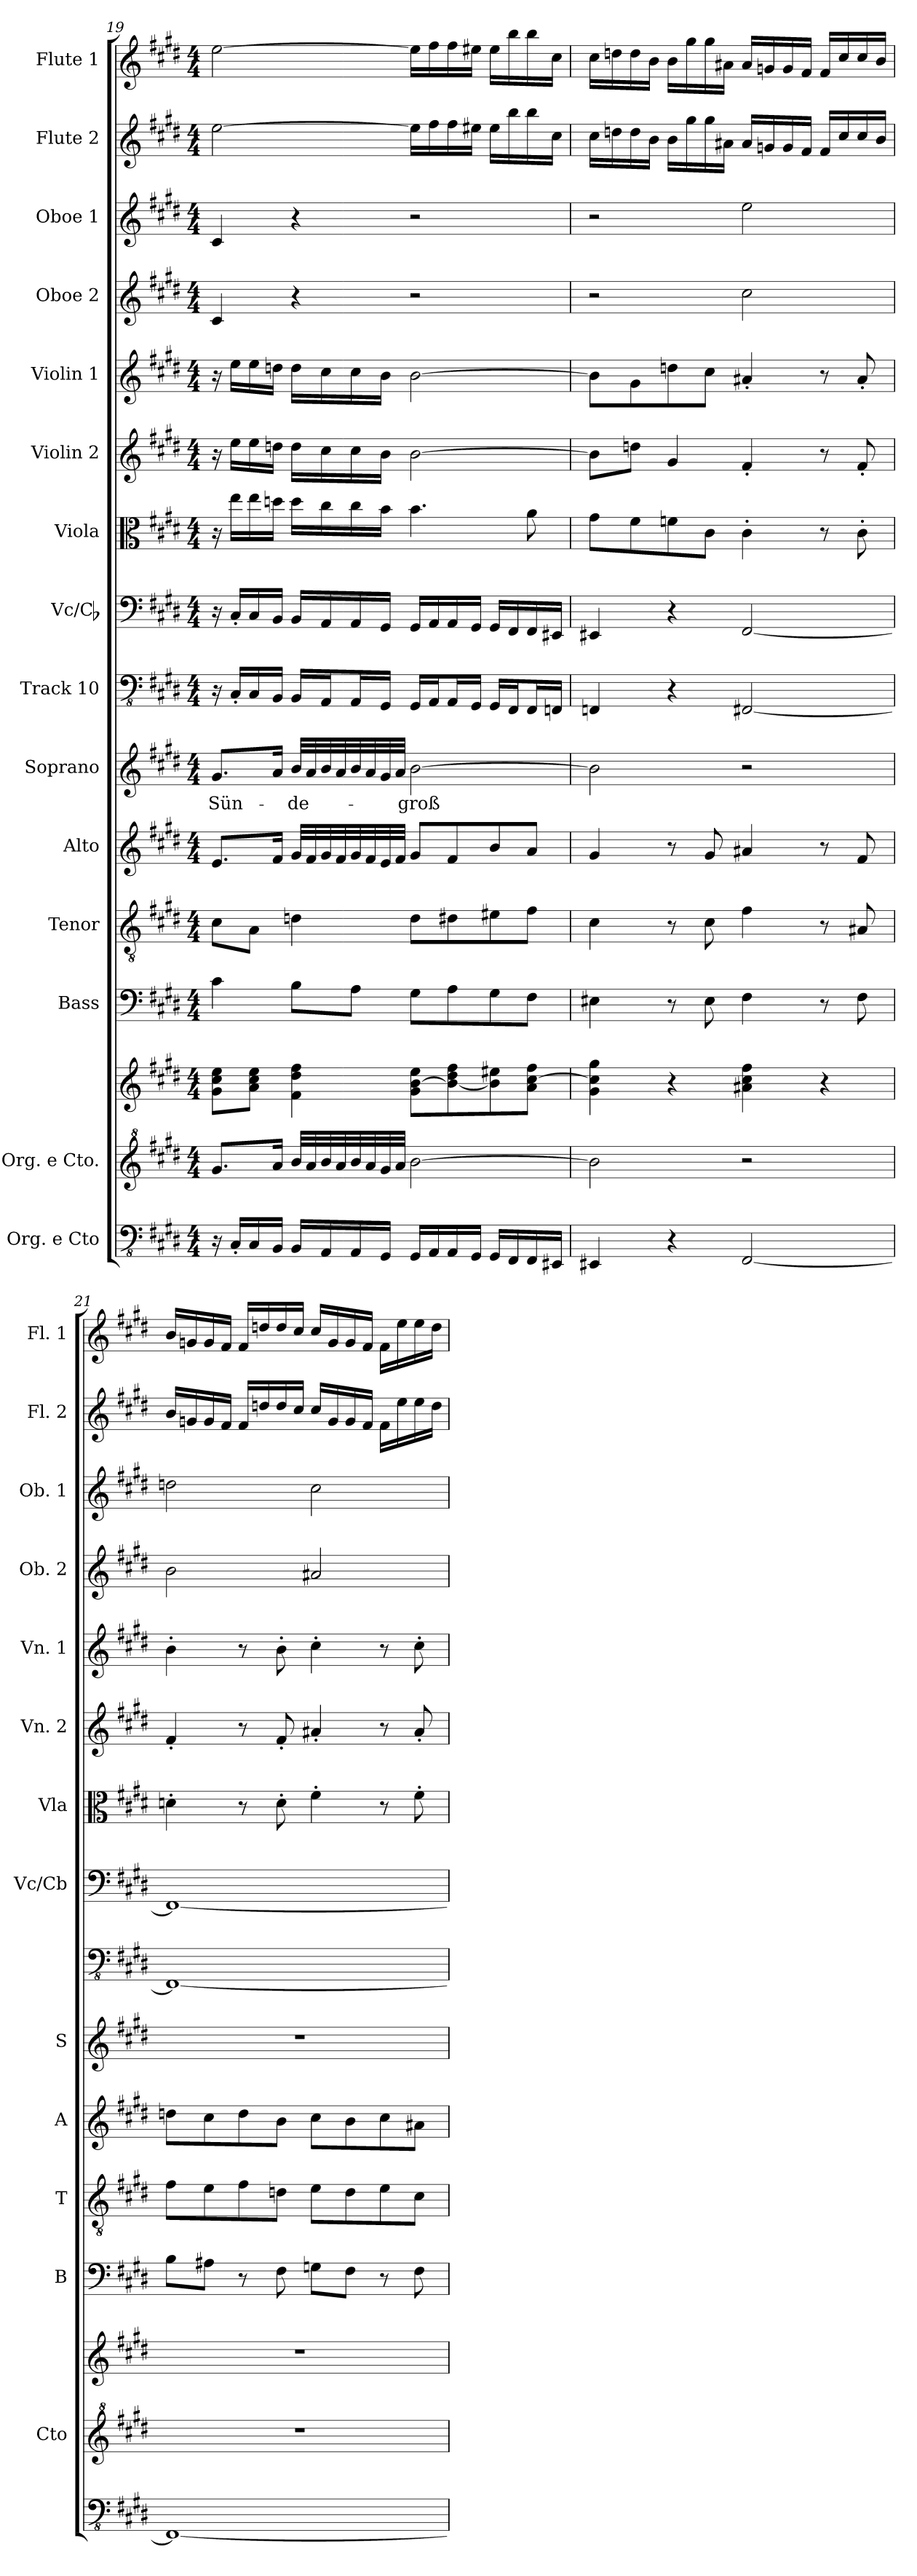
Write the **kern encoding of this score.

**kern	**kern	**kern	**kern	**kern	**kern	**kern	**text	**kern	**kern	**kern	**kern	**kern	**kern	**kern	**kern	**kern
*part15	*part14	*part14	*part13	*part12	*part11	*part10	*part10	*part9	*part8	*part7	*part6	*part5	*part4	*part3	*part2	*part1
*staff16	*staff15	*staff14	*staff13	*staff12	*staff11	*staff10	*staff10	*staff9	*staff8	*staff7	*staff6	*staff5	*staff4	*staff3	*staff2	*staff1
*I"Org. e Cto	*I"Org. e Cto.	*	*I"Bass	*I"Tenor	*I"Alto	*I"Soprano	*	*I"Track 10	*I"Vc/Cb	*I"Viola	*I"Violin 2	*I"Violin 1	*I"Oboe 2	*I"Oboe 1	*I"Flute 2	*I"Flute 1
*	*I'Cto	*	*I'B	*I'T	*I'A	*I'S	*	*	*I'Vc/Cb	*I'Vla	*I'Vn. 2	*I'Vn. 1	*I'Ob. 2	*I'Ob. 1	*I'Fl. 2	*I'Fl. 1
!!LO:PB:g=z
*clefFv4	*clefG^2	*clefG2	*clefF4	*clefGv2	*clefG2	*clefG2	*	*clefFv4	*clefF4	*clefC3	*clefG2	*clefG2	*clefG2	*clefG2	*clefG2	*clefG2
*k[f#c#g#d#]	*k[f#c#g#d#]	*k[f#c#g#d#]	*k[f#c#g#d#]	*k[f#c#g#d#]	*k[f#c#g#d#]	*k[f#c#g#d#]	*	*k[f#c#g#d#]	*k[f#c#g#d#]	*k[f#c#g#d#]	*k[f#c#g#d#]	*k[f#c#g#d#]	*k[f#c#g#d#]	*k[f#c#g#d#]	*k[f#c#g#d#]	*k[f#c#g#d#]
*M4/4	*M4/4	*M4/4	*M4/4	*M4/4	*M4/4	*M4/4	*	*M4/4	*M4/4	*M4/4	*M4/4	*M4/4	*M4/4	*M4/4	*M4/4	*M4/4
=19	=19	=19	=19	=19	=19	=19	=19	=19	=19	=19	=19	=19	=19	=19	=19	=19
16r	8.gg#/L	8g#\ 8cc#\ 8ee\L	4c#\	8c#\L	8.e/L	8.g#/L	Sün-	16r	16r	16r	16r	16r	4c#/	4c#/	[2ee\	[2ee\
16CC#'/LL	.	.	.	.	.	.	.	16CC#'/LL	16C#'/LL	16ee\LL	16ee\LL	16ee\LL	.	.	.	.
16CC#/	.	8a\ 8cc#\ 8ee\J	.	8A\J	.	.	.	16CC#/	16C#/	16ee\	16ee\	16ee\	.	.	.	.
16BBB/JJ	16aa/Jk	.	.	.	16f#/Jk	16a/Jk	.	16BBB/JJ	16BB/JJ	16ddn\JJ	16ddn\JJ	16ddn\JJ	.	.	.	.
16BBB/LL	32bb/LLL	4f#\ 4dd#\ 4ff#\	8B\L	4dn\	32g#/LLL	32b/LLL	-de-	16BBB/LL	16BB/LL	16dd\LL	16dd\LL	16dd\LL	4r	4r	.	.
.	32aa/	.	.	.	32f#/	32a/	.	.	.	.	.	.	.	.	.	.
16AAA/	32bb/	.	.	.	32g#/	32b/	.	16AAA/J	16AA/	16cc#\	16cc#\	16cc#\	.	.	.	.
.	32aa/	.	.	.	32f#/	32a/	.	.	.	.	.	.	.	.	.	.
16AAA/	32bb/	.	8A\J	.	32g#/	32b/	.	16AAA/L	16AA/	16cc#\	16cc#\	16cc#\	.	.	.	.
.	32aa/	.	.	.	32f#/	32a/	.	.	.	.	.	.	.	.	.	.
16GGG#/JJ	32gg#/	.	.	.	32e/	32g#/	.	16GGG#/JJ	16GG#/JJ	16b\JJ	16b\JJ	16b\JJ	.	.	.	.
.	32aa/JJJ	.	.	.	32f#/JJJ	32a/JJJ	.	.	.	.	.	.	.	.	.	.
16GGG#/LL	[2bb\	8g#\ [8b\ 8ee\L	8G#\L	8d\L	8g#/L	[2b\	groß	16GGG#/LL	16GG#/LL	4.b\	[2b\	[2b\	2r	2r	16ee\LL]	16ee\LL]
16AAA/	.	.	.	.	.	.	.	16AAA/J	16AA/	.	.	.	.	.	16ff#\	16ff#\
16AAA/	.	8b\_ 8dd#\ 8ff#\	8A\	8d#X\	8f#/	.	.	16AAA/L	16AA/	.	.	.	.	.	16ff#\	16ff#\
16GGG#/JJ	.	.	.	.	.	.	.	16GGG#/JJ	16GG#/JJ	.	.	.	.	.	16ee#X\JJ	16ee#X\JJ
16GGG#/LL	.	8b\] 8ee#X\	8G#\	8e#X\	8b/	.	.	16GGG#/LL	16GG#/LL	.	.	.	.	.	16ee#\LL	16ee#\LL
16FFF#/	.	.	.	.	.	.	.	16FFF#/J	16FF#/	.	.	.	.	.	16bb\	16bb\
16FFF#/	.	8a\ [8cc#\ 8ff#\J	8F#\J	8f#\J	8a/J	.	.	16FFF#/L	16FF#/	8a\	.	.	.	.	16bb\	16bb\
16EEE#X/JJ	.	.	.	.	.	.	.	16FFFn/JJ	16EE#X/JJ	.	.	.	.	.	16cc#\JJ	16cc#\JJ
!!LO:PB:g=z
=20	=20	=20	=20	=20	=20	=20	=20	=20	=20	=20	=20	=20	=20	=20	=20	=20
4EEE#X/	2bb\]	4g#\ 4cc#\] 4gg#\	4E#X\	4c#\	4g#/	2b\]	.	4FFFn/	4EE#X/	8g#\L	8b\L]	8b\L]	2r	2r	16cc#\LL	16cc#\LL
.	.	.	.	.	.	.	.	.	.	.	.	.	.	.	16ddn\	16ddn\
.	.	.	.	.	.	.	.	.	.	8f#\	8ddn\J	8g#\	.	.	16dd\	16dd\
.	.	.	.	.	.	.	.	.	.	.	.	.	.	.	16b\JJ	16b\JJ
4r	.	4r	8r	8r	8r	.	.	4r	4r	8fn\	4g#/	8ddn\	.	.	16b\LL	16b\LL
.	.	.	.	.	.	.	.	.	.	.	.	.	.	.	16gg#\	16gg#\
.	.	.	8E#\	8c#\	8g#/	.	.	.	.	8c#\J	.	8cc#\J	.	.	16gg#\	16gg#\
.	.	.	.	.	.	.	.	.	.	.	.	.	.	.	16a#X\JJ	16a#X\JJ
[2FFF#/	2r	4a#X\ 4cc#\ 4ff#\	4F#\	4f#\	4a#X/	2r	.	[2FFF#X/	[2FF#/	4c#'\	4f#'/	4a#X'/	2cc#\	2ee\	16a#/LL	16a#/LL
.	.	.	.	.	.	.	.	.	.	.	.	.	.	.	16gn/	16gn/
.	.	.	.	.	.	.	.	.	.	.	.	.	.	.	16g/	16g/
.	.	.	.	.	.	.	.	.	.	.	.	.	.	.	16f#/JJ	16f#/JJ
.	.	4r	8r	8r	8r	.	.	.	.	8r	8r	8r	.	.	16f#/LL	16f#/LL
.	.	.	.	.	.	.	.	.	.	.	.	.	.	.	16cc#/	16cc#/
.	.	.	8F#\	8A#X/	8f#/	.	.	.	.	8c#'\	8f#'/	8a#'/	.	.	16cc#/	16cc#/
.	.	.	.	.	.	.	.	.	.	.	.	.	.	.	16b/JJ	16b/JJ
=21	=21	=21	=21	=21	=21	=21	=21	=21	=21	=21	=21	=21	=21	=21	=21	=21
1FFF#_	1r	1r	8B\L	8f#\L	8ddn\L	1r	.	1FFF#_	1FF#_	4dn'\	4f#'/	4b'\	2b\	2ddn\	16b/LL	16b/LL
.	.	.	.	.	.	.	.	.	.	.	.	.	.	.	16gn/	16gn/
.	.	.	8A#X\J	8e\	8cc#\	.	.	.	.	.	.	.	.	.	16g/	16g/
.	.	.	.	.	.	.	.	.	.	.	.	.	.	.	16f#/JJ	16f#/JJ
.	.	.	8r	8f#\	8dd\	.	.	.	.	8r	8r	8r	.	.	16f#/LL	16f#/LL
.	.	.	.	.	.	.	.	.	.	.	.	.	.	.	16ddn/	16ddn/
.	.	.	8F#\	8dn\J	8b\J	.	.	.	.	8d'\	8f#'/	8b'\	.	.	16dd/	16dd/
.	.	.	.	.	.	.	.	.	.	.	.	.	.	.	16cc#/JJ	16cc#/JJ
.	.	.	8Gn\L	8e\L	8cc#\L	.	.	.	.	4f#'\	4a#X'/	4cc#'\	2a#X/	2cc#\	16cc#/LL	16cc#/LL
.	.	.	.	.	.	.	.	.	.	.	.	.	.	.	16g/	16g/
.	.	.	8F#\J	8d\	8b\	.	.	.	.	.	.	.	.	.	16g/	16g/
.	.	.	.	.	.	.	.	.	.	.	.	.	.	.	16f#/JJ	16f#/JJ
.	.	.	8r	8e\	8cc#\	.	.	.	.	8r	8r	8r	.	.	16f#\LL	16f#\LL
.	.	.	.	.	.	.	.	.	.	.	.	.	.	.	16ee\	16ee\
.	.	.	8F#\	8c#\J	8a#X\J	.	.	.	.	8f#'\	8a#'/	8cc#'\	.	.	16ee\	16ee\
.	.	.	.	.	.	.	.	.	.	.	.	.	.	.	16dd\JJ	16dd\JJ
=	=	=	=	=	=	=	=	=	=	=	=	=	=	=	=	=
*-	*-	*-	*-	*-	*-	*-	*-	*-	*-	*-	*-	*-	*-	*-	*-	*-
